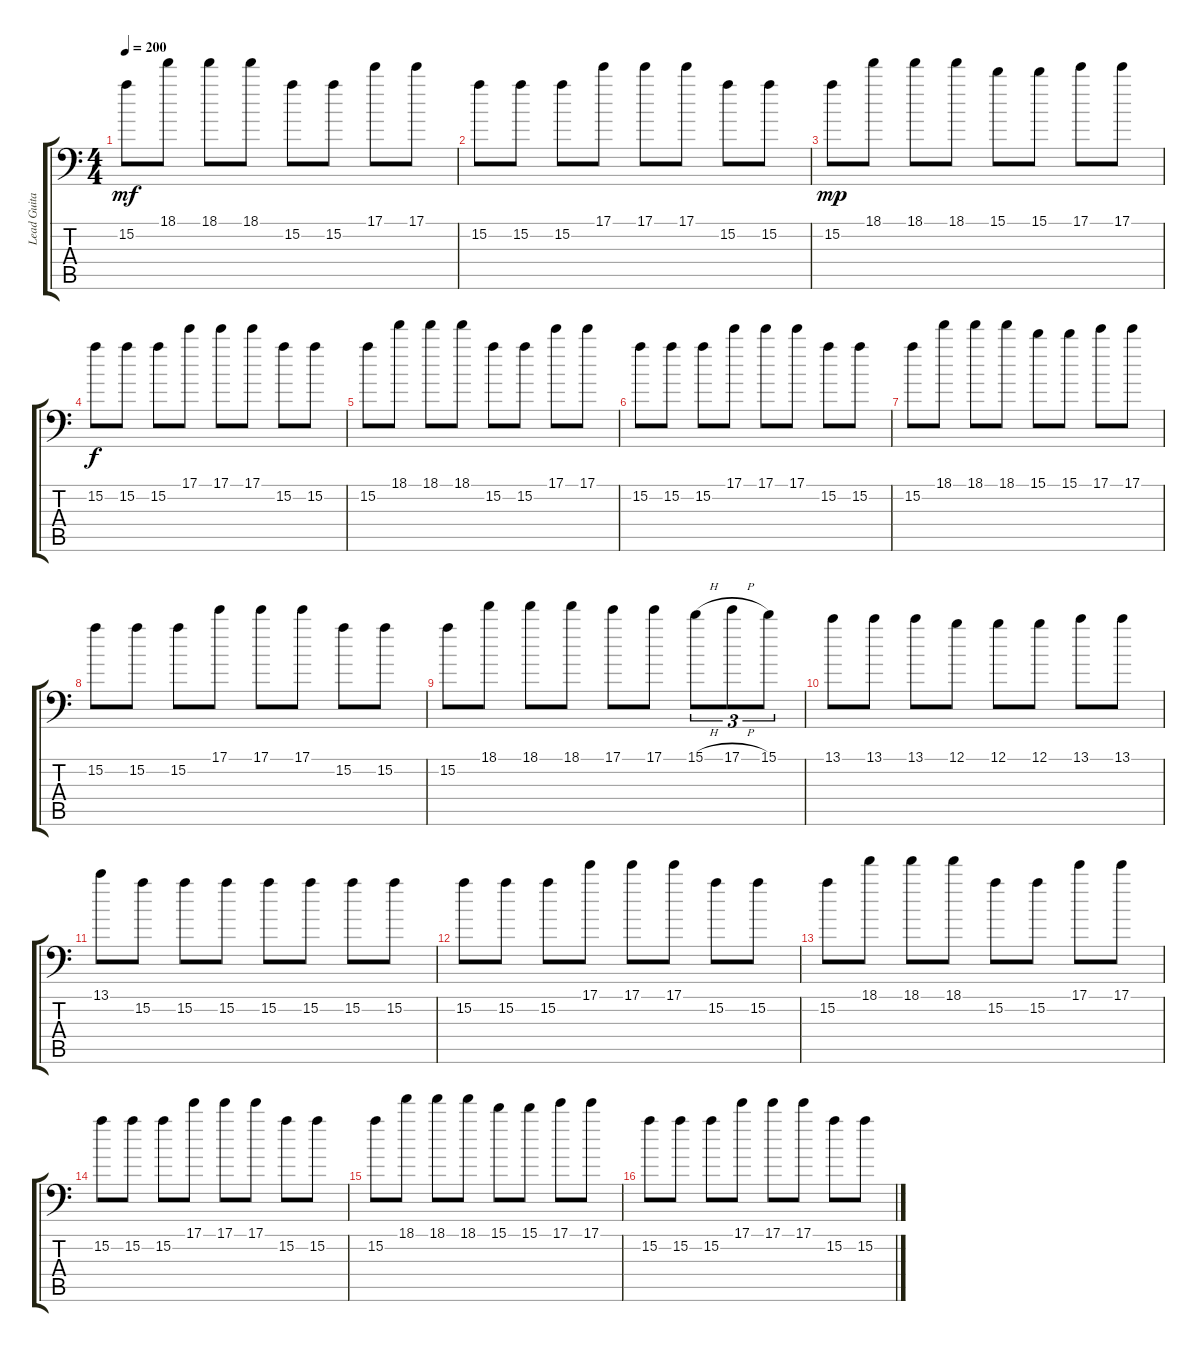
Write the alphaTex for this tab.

\track ("Lead Guitar" "Lead Guita") {instrument distortionguitar}
\staff {score tabs}
\tuning (B3 Gb3 D3 A2 E2 A1) {hide}
\ts (4 4)
\tempo 200
\clef f4
\ks c
15.2.8{dy mf} 18.1.8 18.1.8 18.1.8 15.2.8 15.2.8 17.1.8 17.1.8 |
15.2.8 15.2.8 15.2.8 17.1.8 17.1.8 17.1.8 15.2.8 15.2.8 |
15.2.8{dy mp} 18.1.8 18.1.8 18.1.8 15.1.8 15.1.8 17.1.8 17.1.8 |
15.2.8{dy f} 15.2.8 15.2.8 17.1.8 17.1.8 17.1.8 15.2.8 15.2.8 |
15.2.8 18.1.8 18.1.8 18.1.8 15.2.8 15.2.8 17.1.8 17.1.8 |
15.2.8 15.2.8 15.2.8 17.1.8 17.1.8 17.1.8 15.2.8 15.2.8 |
15.2.8 18.1.8 18.1.8 18.1.8 15.1.8 15.1.8 17.1.8 17.1.8 |
15.2.8 15.2.8 15.2.8 17.1.8 17.1.8 17.1.8 15.2.8 15.2.8 |
15.2.8 18.1.8 18.1.8 18.1.8 17.1.8 17.1.8 15.1{h}.8{tu (3 2)} 17.1{h}.8{tu (3 2)} 15.1.8{tu (3 2)} |
13.1.8 13.1.8 13.1.8 12.1.8 12.1.8 12.1.8 13.1.8 13.1.8 |
13.1.8 15.2.8 15.2.8 15.2.8 15.2.8 15.2.8 15.2.8 15.2.8 |
15.2.8 15.2.8 15.2.8 17.1.8 17.1.8 17.1.8 15.2.8 15.2.8 |
15.2.8 18.1.8 18.1.8 18.1.8 15.2.8 15.2.8 17.1.8 17.1.8 |
15.2.8 15.2.8 15.2.8 17.1.8 17.1.8 17.1.8 15.2.8 15.2.8 |
15.2.8 18.1.8 18.1.8 18.1.8 15.1.8 15.1.8 17.1.8 17.1.8 |
15.2.8 15.2.8 15.2.8 17.1.8 17.1.8 17.1.8 15.2.8 15.2.8
